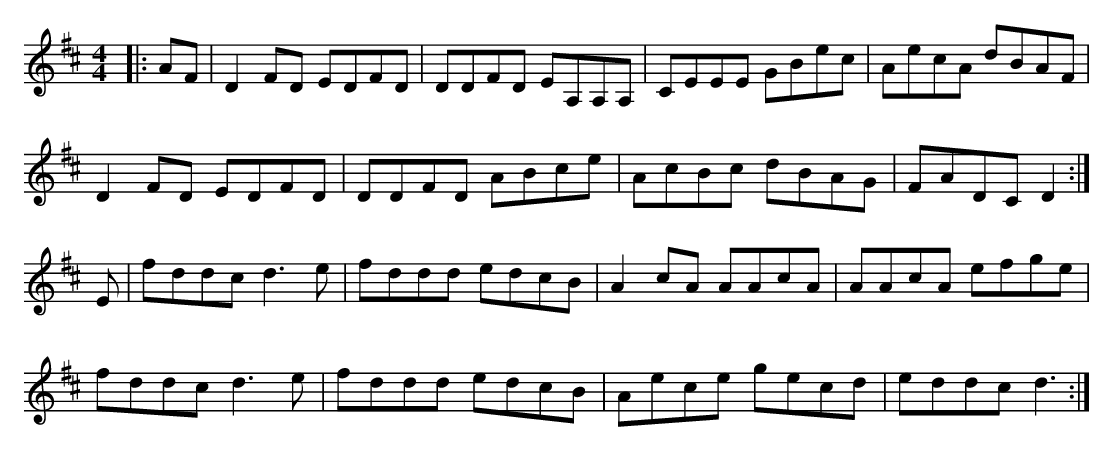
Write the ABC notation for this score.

X:1
M:4/4
K:D
|:AF|D2 FD EDFD|DDFD EA,A,A,|CEEE GBec|AecA dBAF|
D2 FD EDFD|DDFD ABce|AcBc dBAG|FADC D2:|
E|fddc d3e|fddd edcB|A2cA AAcA|AAcA efge|
fddc d3e|fddd edcB|Aece gecd|eddc d3:|
